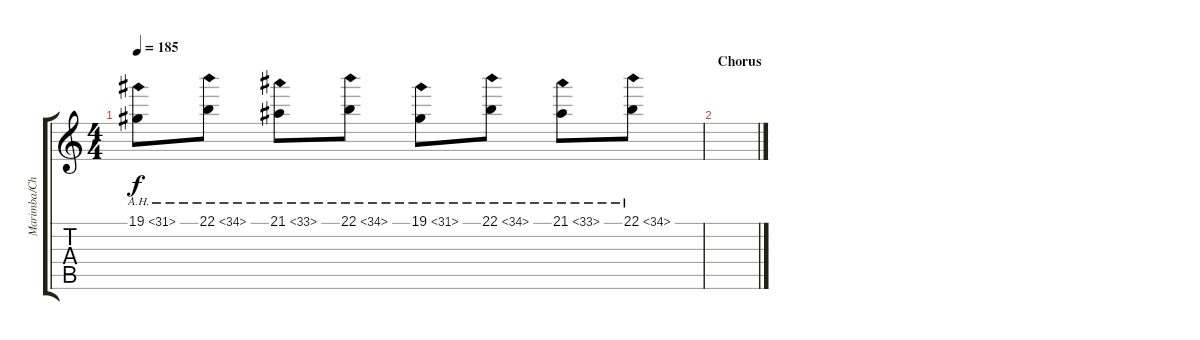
\track ("Marimba/Church Organ" "Marimba/Ch") {instrument churchorgan}
\staff {score tabs}
\tuning (Db4 Ab3 E3 B2 Gb2 Db2) {hide}
\ts (4 4)
\tempo 185
\clef g2
\ks c
19.1{ah 12}.8{dy f} 22.1{ah 12}.8 21.1{ah 12}.8 22.1{ah 12}.8 19.1{ah 12}.8 22.1{ah 12}.8 21.1{ah 12}.8 22.1{ah 12}.8 |
\section ("" "Chorus")
